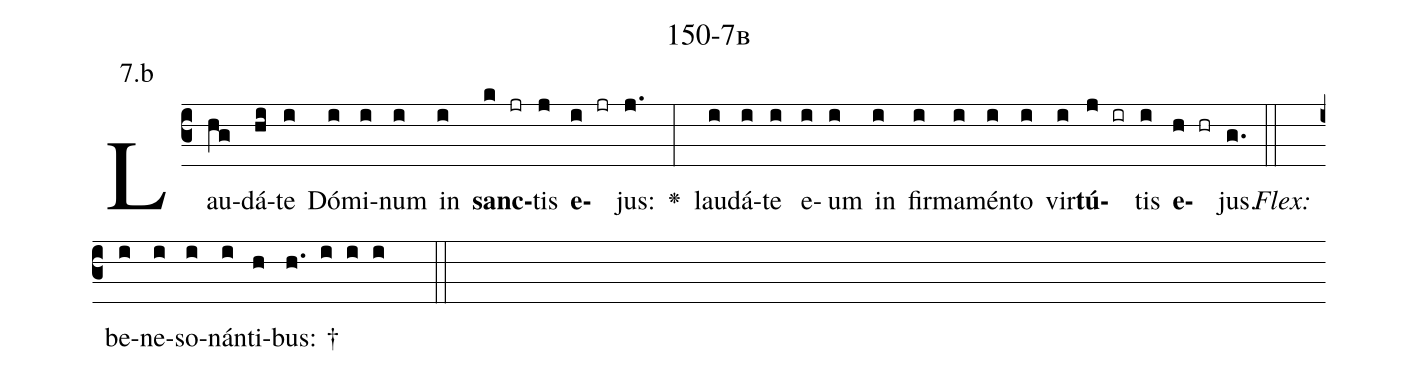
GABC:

name: 150-7b;
annotation: 7.b;
%%
(c3)Lau(hg)dá(hi)te(i) Dó(i)mi(i)num(i) in(i) <b>sanc</b>(k jr)tis(j) <b>e</b>(i jr)jus:(j.) <v>\greheightstar</v>(:) lau(i)dá(i)te(i) e(i)um(i) in(i) fir(i)ma(i)mén(i)to(i) vir(i)<b>tú</b>(j ir)tis(i) <b>e</b>(h hr)jus.(g.) (::)
<i>Flex:</i>()  be(i)ne(i)so(i)nán(i)ti(h)bus: †(h. i i i  ::)

%E(i) u(i) o(j) u(i) a(h) e.(g.) (::)
